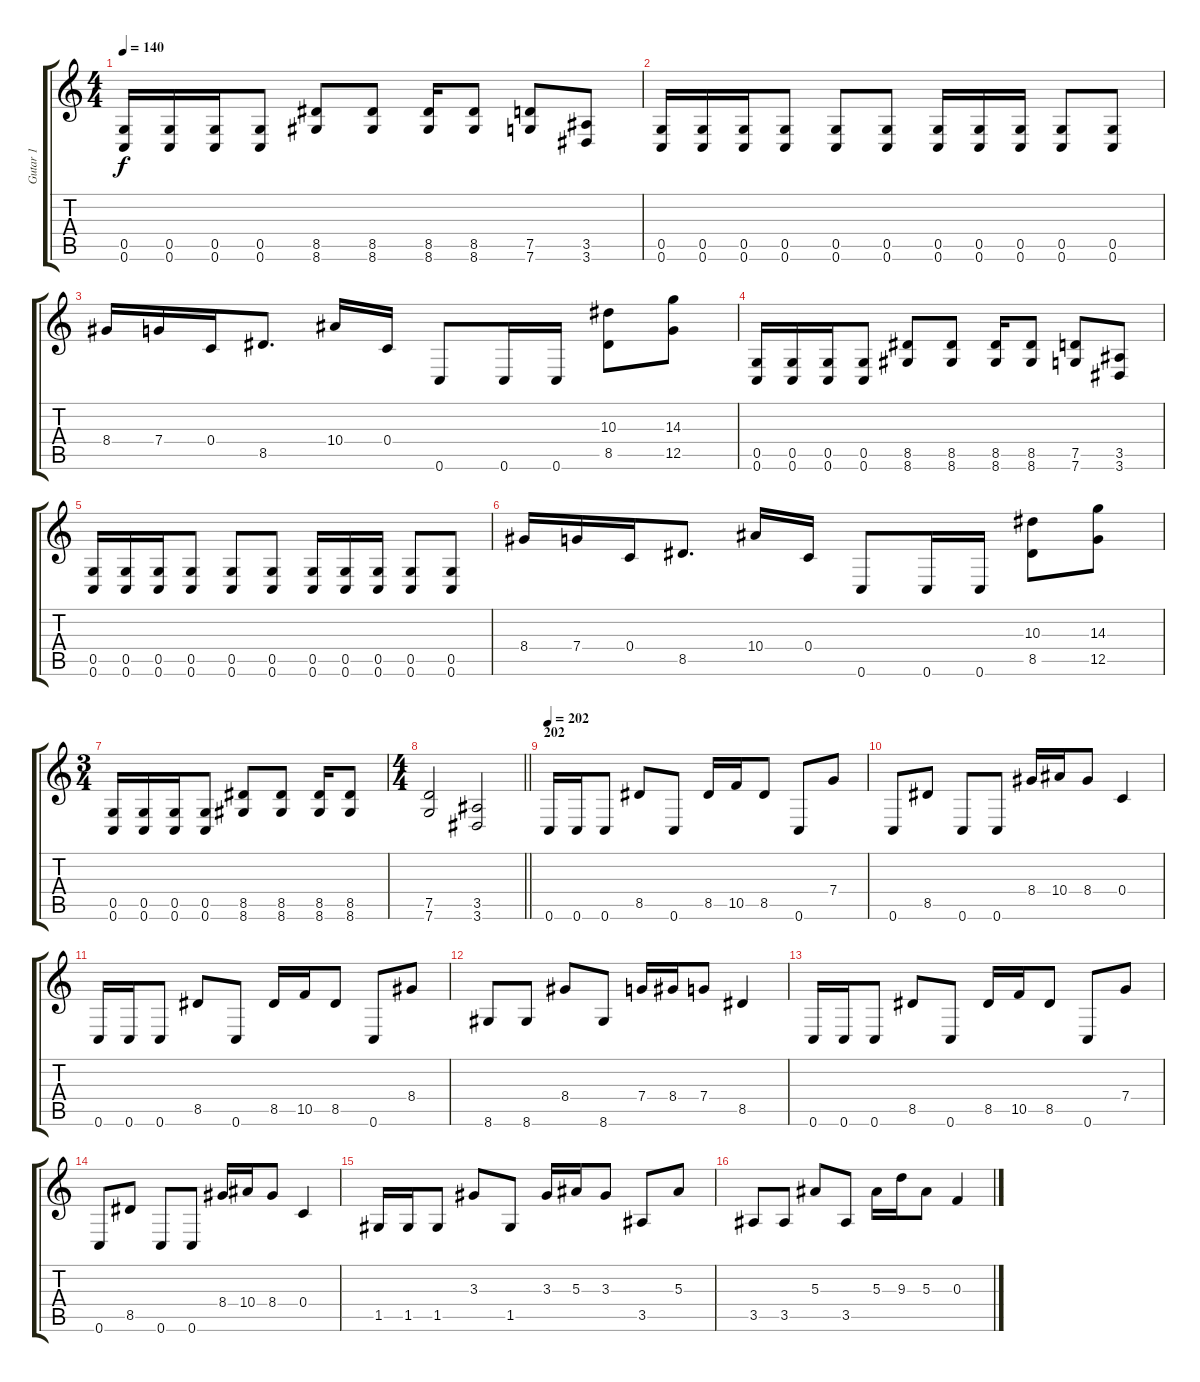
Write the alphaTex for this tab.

\track ("Gutar 1" "Gutar 1") {instrument distortionguitar}
\staff {score tabs}
\tuning (D4 A3 F3 C3 G2 C2) {hide}
\ts (4 4)
\tempo 140
\clef g2
\ks c
(0.5 0.6).16{dy f} (0.5 0.6).16 (0.5 0.6).16 (0.5 0.6).8 (8.5 8.6).8 (8.5 8.6).8 (8.5 8.6).16 (8.5 8.6).8 (7.5 7.6).8 (3.5 3.6).8 |
(0.5 0.6).16 (0.5 0.6).16 (0.5 0.6).16 (0.5 0.6).8 (0.5 0.6).8 (0.5 0.6).8 (0.5 0.6).16 (0.5 0.6).16 (0.5 0.6).16 (0.5 0.6).8 (0.5 0.6).8 |
8.4.16 7.4.16 0.4.16 8.5.8{d} 10.4.16 0.4.16 0.6.8 0.6.16 0.6.16 (10.3 8.5).8 (14.3 12.5).8 |
(0.5 0.6).16 (0.5 0.6).16 (0.5 0.6).16 (0.5 0.6).8 (8.5 8.6).8 (8.5 8.6).8 (8.5 8.6).16 (8.5 8.6).8 (7.5 7.6).8 (3.5 3.6).8 |
(0.5 0.6).16 (0.5 0.6).16 (0.5 0.6).16 (0.5 0.6).8 (0.5 0.6).8 (0.5 0.6).8 (0.5 0.6).16 (0.5 0.6).16 (0.5 0.6).16 (0.5 0.6).8 (0.5 0.6).8 |
8.4.16 7.4.16 0.4.16 8.5.8{d} 10.4.16 0.4.16 0.6.8 0.6.16 0.6.16 (10.3 8.5).8 (14.3 12.5).8 |
\ts (3 4)
(0.5 0.6).16 (0.5 0.6).16 (0.5 0.6).16 (0.5 0.6).8 (8.5 8.6).8 (8.5 8.6).8 (8.5 8.6).16 (8.5 8.6).8 |
\ts (4 4)
\barLineRight lightlight
(7.5 7.6).2 (3.5 3.6).2 |
\section ("" "202 ")
\tempo 190
\tempo 202
0.6.16 0.6.16 0.6.8 8.5.8 0.6.8 8.5.16 10.5.16 8.5.8 0.6.8 7.4.8 |
0.6.8 8.5.8 0.6.8 0.6.8 8.4.16 10.4.16 8.4.8 0.4.4 |
0.6.16 0.6.16 0.6.8 8.5.8 0.6.8 8.5.16 10.5.16 8.5.8 0.6.8 8.4.8 |
8.6.8 8.6.8 8.4.8 8.6.8 7.4.16 8.4.16 7.4.8 8.5.4 |
0.6.16 0.6.16 0.6.8 8.5.8 0.6.8 8.5.16 10.5.16 8.5.8 0.6.8 7.4.8 |
0.6.8 8.5.8 0.6.8 0.6.8 8.4.16 10.4.16 8.4.8 0.4.4 |
1.5.16 1.5.16 1.5.8 3.3.8 1.5.8 3.3.16 5.3.16 3.3.8 3.5.8 5.3.8 |
3.5.8 3.5.8 5.3.8 3.5.8 5.3.16 9.3.16 5.3.8 0.3.4
